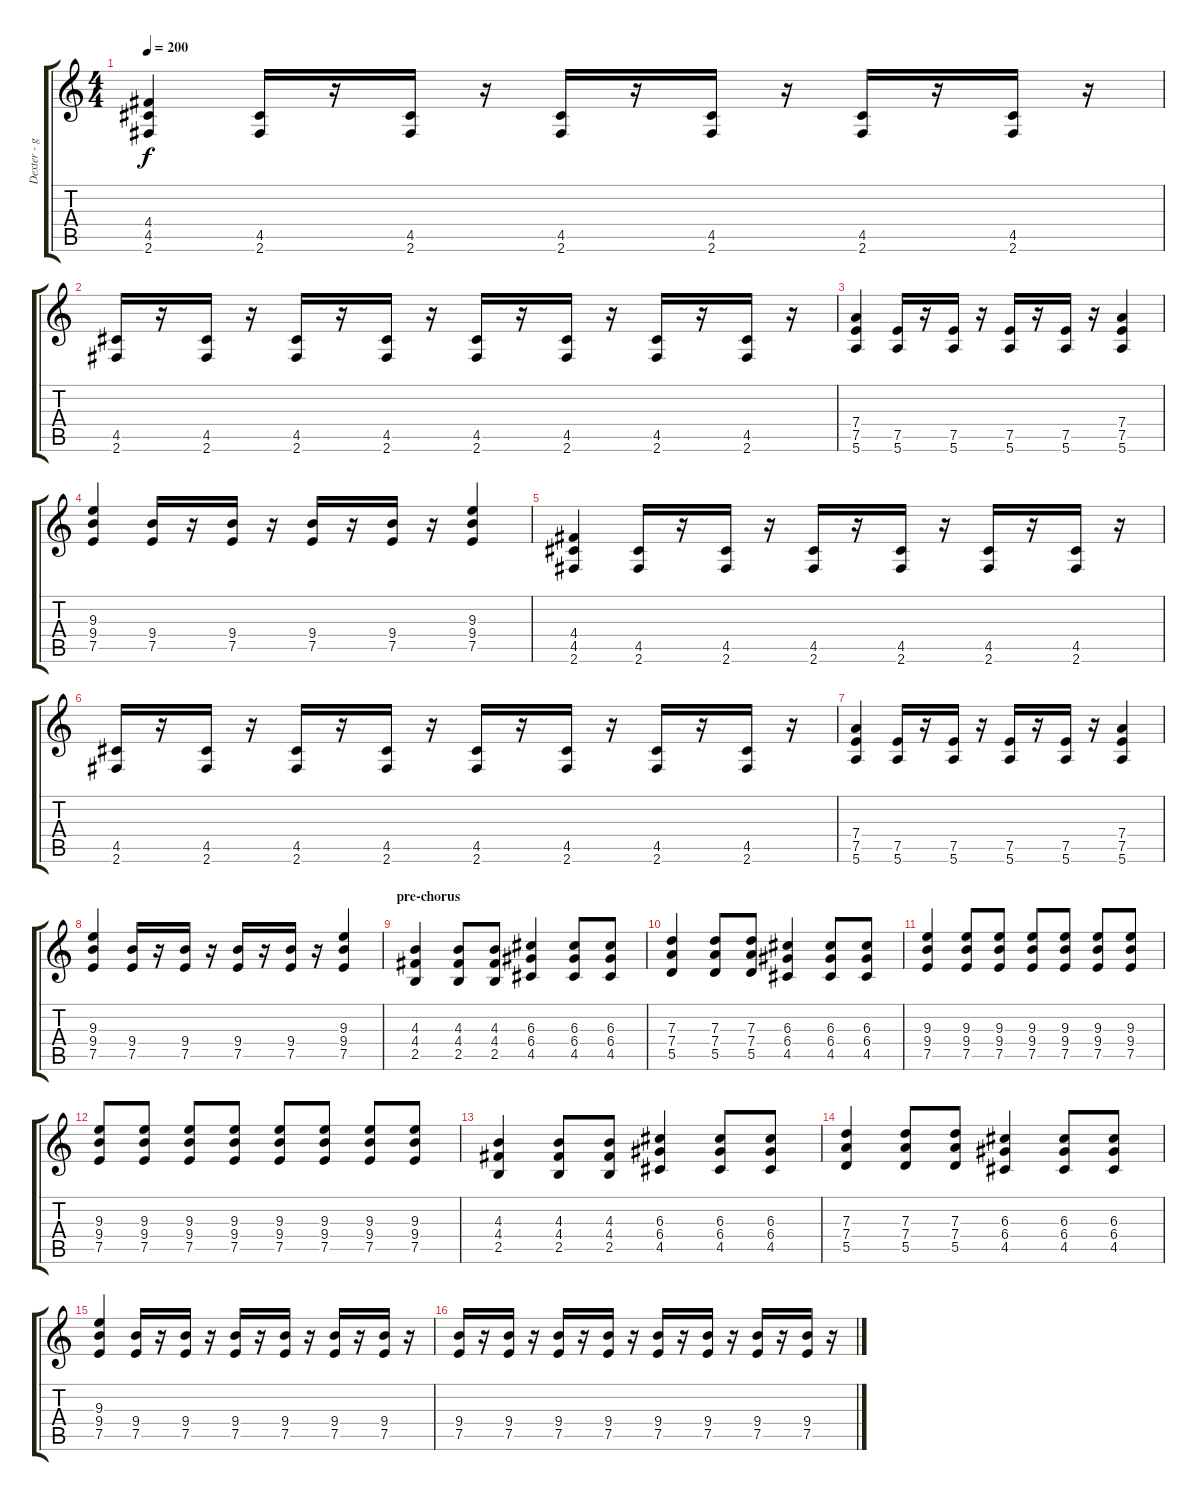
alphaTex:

\track ("Dexter - guitar" "Dexter - g") {instrument distortionguitar}
\staff {score tabs}
\tuning (E4 B3 G3 D3 A2 E2) {hide}
\ts (4 4)
\tempo 200
\clef g2
\ks c
(4.4 4.5 2.6).4{dy f} (4.5 2.6).16 r.16 (4.5 2.6).16 r.16 (4.5 2.6).16 r.16 (4.5 2.6).16 r.16 (4.5 2.6).16 r.16 (4.5 2.6).16 r.16 |
(4.5 2.6).16 r.16 (4.5 2.6).16 r.16 (4.5 2.6).16 r.16 (4.5 2.6).16 r.16 (4.5 2.6).16 r.16 (4.5 2.6).16 r.16 (4.5 2.6).16 r.16 (4.5 2.6).16 r.16 |
(7.4 7.5 5.6).4 (7.5 5.6).16 r.16 (7.5 5.6).16 r.16 (7.5 5.6).16 r.16 (7.5 5.6).16 r.16 (7.4 7.5 5.6).4 |
(9.3 9.4 7.5).4 (9.4 7.5).16 r.16 (9.4 7.5).16 r.16 (9.4 7.5).16 r.16 (9.4 7.5).16 r.16 (9.3 9.4 7.5).4 |
(4.4 4.5 2.6).4 (4.5 2.6).16 r.16 (4.5 2.6).16 r.16 (4.5 2.6).16 r.16 (4.5 2.6).16 r.16 (4.5 2.6).16 r.16 (4.5 2.6).16 r.16 |
(4.5 2.6).16 r.16 (4.5 2.6).16 r.16 (4.5 2.6).16 r.16 (4.5 2.6).16 r.16 (4.5 2.6).16 r.16 (4.5 2.6).16 r.16 (4.5 2.6).16 r.16 (4.5 2.6).16 r.16 |
(7.4 7.5 5.6).4 (7.5 5.6).16 r.16 (7.5 5.6).16 r.16 (7.5 5.6).16 r.16 (7.5 5.6).16 r.16 (7.4 7.5 5.6).4 |
(9.3 9.4 7.5).4 (9.4 7.5).16 r.16 (9.4 7.5).16 r.16 (9.4 7.5).16 r.16 (9.4 7.5).16 r.16 (9.3 9.4 7.5).4 |
\section ("" "pre-chorus")
(4.3 4.4 2.5).4 (4.3 4.4 2.5).8 (4.3 4.4 2.5).8 (6.3 6.4 4.5).4 (6.3 6.4 4.5).8 (6.3 6.4 4.5).8 |
(7.3 7.4 5.5).4 (7.3 7.4 5.5).8 (7.3 7.4 5.5).8 (6.3 6.4 4.5).4 (6.3 6.4 4.5).8 (6.3 6.4 4.5).8 |
(9.3 9.4 7.5).4 (9.3 9.4 7.5).8 (9.3 9.4 7.5).8 (9.3 9.4 7.5).8 (9.3 9.4 7.5).8 (9.3 9.4 7.5).8 (9.3 9.4 7.5).8 |
(9.3 9.4 7.5).8 (9.3 9.4 7.5).8 (9.3 9.4 7.5).8 (9.3 9.4 7.5).8 (9.3 9.4 7.5).8 (9.3 9.4 7.5).8 (9.3 9.4 7.5).8 (9.3 9.4 7.5).8 |
(4.3 4.4 2.5).4 (4.3 4.4 2.5).8 (4.3 4.4 2.5).8 (6.3 6.4 4.5).4 (6.3 6.4 4.5).8 (6.3 6.4 4.5).8 |
(7.3 7.4 5.5).4 (7.3 7.4 5.5).8 (7.3 7.4 5.5).8 (6.3 6.4 4.5).4 (6.3 6.4 4.5).8 (6.3 6.4 4.5).8 |
(9.3 9.4 7.5).4 (9.4 7.5).16 r.16 (9.4 7.5).16 r.16 (9.4 7.5).16 r.16 (9.4 7.5).16 r.16 (9.4 7.5).16 r.16 (9.4 7.5).16 r.16 |
(9.4 7.5).16 r.16 (9.4 7.5).16 r.16 (9.4 7.5).16 r.16 (9.4 7.5).16 r.16 (9.4 7.5).16 r.16 (9.4 7.5).16 r.16 (9.4 7.5).16 r.16 (9.4 7.5).16 r.16
